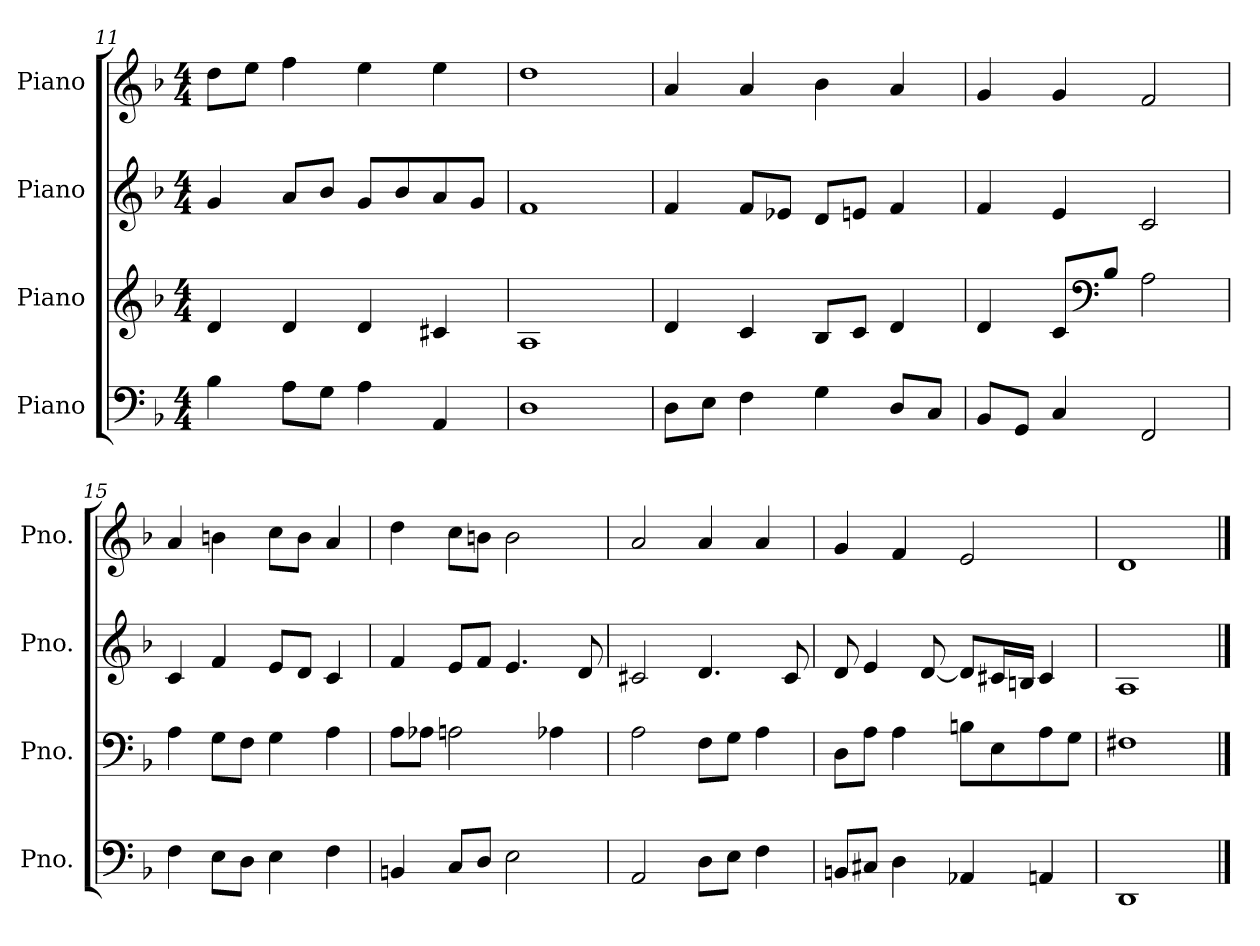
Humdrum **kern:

**kern	**kern	**kern	**kern
*part4	*part3	*part2	*part1
*staff4	*staff3	*staff2	*staff1
*I"Piano	*I"Piano	*I"Piano	*I"Piano
*I'Pno.	*I'Pno.	*I'Pno.	*I'Pno.
*clefF4	*clefG2	*clefG2	*clefG2
*k[b-]	*k[b-]	*k[b-]	*k[b-]
*M4/4	*M4/4	*M4/4	*M4/4
=11	=11	=11	=11
4B-\	4d/	4g/	8dd\L
.	.	.	8ee\J
8A\L	4d/	8a/L	4ff\
8G\J	.	8b-/J	.
4A\	4d/	8g/L	4ee\
.	.	8b-/	.
4AA/	4c#X/	8a/	4ee\
.	.	8g/J	.
=12	=12	=12	=12
1D	1A	1f	1dd
!!LO:LB:g=z
=13	=13	=13	=13
8D\L	4d/	4f/	4a/
8E\J	.	.	.
4F\	4c/	8f/L	4a/
.	.	8e-X/J	.
4G\	8B-/L	8d/L	4b-\
.	8c/J	8en/J	.
8D/L	4d/	4f/	4a/
8C/J	.	.	.
=14	=14	=14	=14
8BB-/L	4d/	4f/	4g/
8GG/J	.	.	.
4C/	8c/L	4e/	4g/
*	*clefF4	*	*
.	8B-/J	.	.
2FF/	2A\	2c/	2f/
=15	=15	=15	=15
4F\	4A\	4c/	4a/
8E\L	8G\L	4f/	4bn\
8D\J	8F\J	.	.
4E\	4G\	8e/L	8cc\L
.	.	8d/J	8b\J
4F\	4A\	4c/	4a/
=16	=16	=16	=16
4BBn/	8A\L	4f/	4dd\
.	8A-X\J	.	.
8C/L	2An\	8e/L	8cc\L
8D/J	.	8f/J	8bn\J
2E\	.	4.e/	2b\
.	4A-X\	.	.
.	.	8d/	.
=17	=17	=17	=17
2AA/	2A\	2c#X/	2a/
8D\L	8F\L	4.d/	4a/
8E\J	8G\J	.	.
4F\	4A\	.	4a/
.	.	8c#/	.
!!LO:PB:g=z
=18	=18	=18	=18
8BBn/L	8D\L	8d/	4g/
8C#X/J	8A\J	4e/	.
4D\	4A\	.	4f/
.	.	[8d/	.
4AA-X/	8Bn\L	8d/L]	2e/
.	8E\	16c#X/L	.
.	.	16Bn/JJ	.
4AAn/	8A\	4c#/	.
.	8G\J	.	.
=19	=19	=19	=19
1DD	1F#X	1A	1d
==	==	==	==
*-	*-	*-	*-
